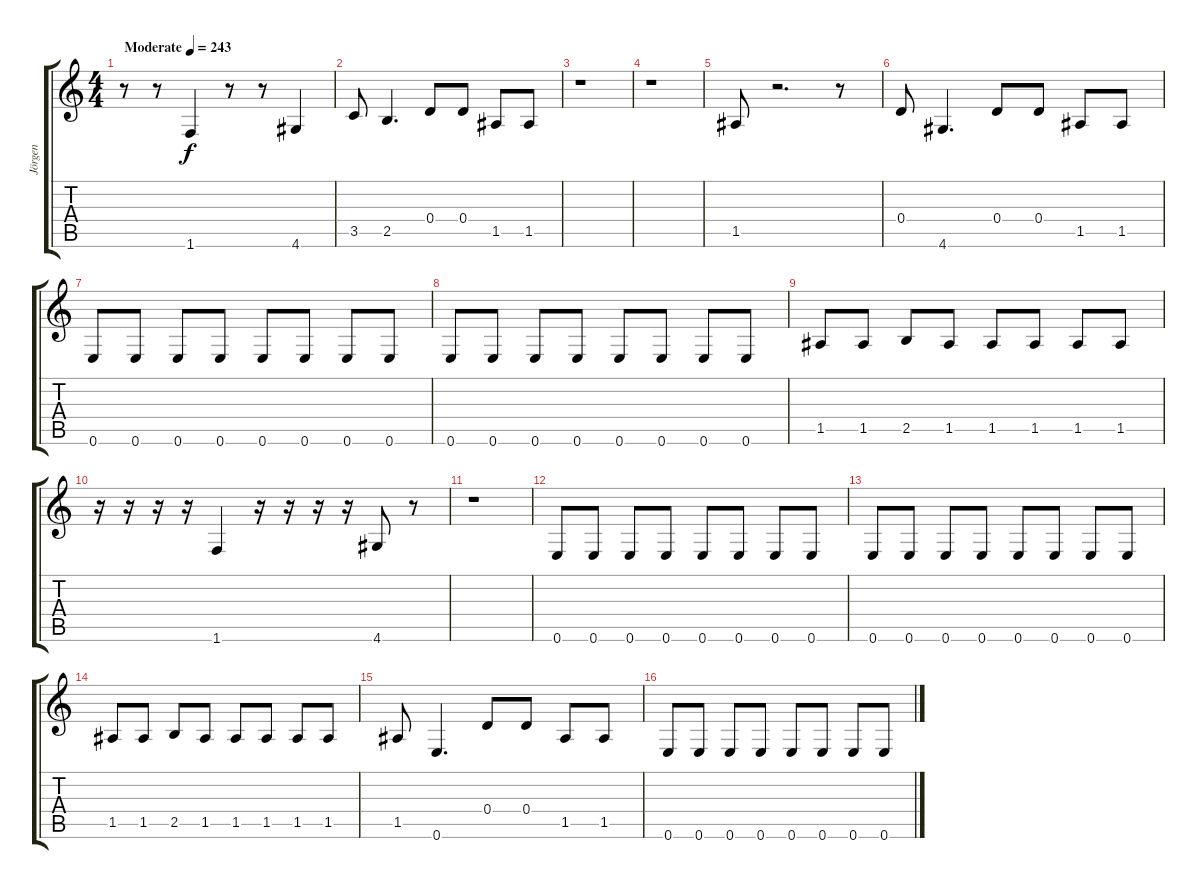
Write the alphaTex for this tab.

\track ("Jörgen" "Jörgen") {instrument electricbasspick}
\staff {score tabs}
\tuning (E4 B3 G3 D3 A2 E2) {hide}
\ts (4 4)
\tempo (243 "Moderate")
\clef g2
\ks c
r.8{dy f instrument electricbasspick} r.8 1.6.4 r.8 r.8 4.6.4 |
3.5.8 2.5.4{d} 0.4.8 0.4.8 1.5.8 1.5.8 |
r.1 |
r.1 |
1.5.8 r.2{d} r.8 |
0.4.8 4.6.4{d} 0.4.8 0.4.8 1.5.8 1.5.8 |
0.6.8 0.6.8 0.6.8 0.6.8 0.6.8 0.6.8 0.6.8 0.6.8 |
0.6.8 0.6.8 0.6.8 0.6.8 0.6.8 0.6.8 0.6.8 0.6.8 |
1.5.8 1.5.8 2.5.8 1.5.8 1.5.8 1.5.8 1.5.8 1.5.8 |
r.16 r.16 r.16 r.16 1.6.4 r.16 r.16 r.16 r.16 4.6.8 r.8 |
r.1 |
0.6.8 0.6.8 0.6.8 0.6.8 0.6.8 0.6.8 0.6.8 0.6.8 |
0.6.8 0.6.8 0.6.8 0.6.8 0.6.8 0.6.8 0.6.8 0.6.8 |
1.5.8 1.5.8 2.5.8 1.5.8 1.5.8 1.5.8 1.5.8 1.5.8 |
1.5.8 0.6.4{d} 0.4.8 0.4.8 1.5.8 1.5.8 |
0.6.8 0.6.8 0.6.8 0.6.8 0.6.8 0.6.8 0.6.8 0.6.8
